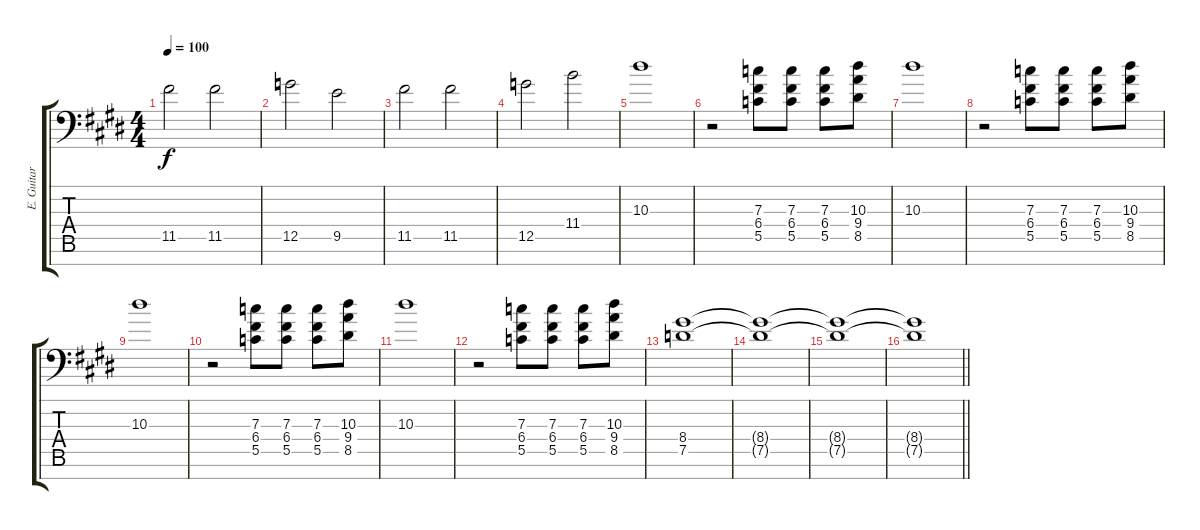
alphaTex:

\track ("E. Guitar I" "E. Guitar ") {instrument overdrivenguitar}
\staff {score tabs}
\tuning (D4 A3 F3 C3 G2 D2 A1) {hide}
\ts (4 4)
\tempo 100
\clef f4
\ks e
11.5.2{dy f} 11.5.2 |
12.5.2 9.5.2 |
11.5.2 11.5.2 |
12.5.2 11.4.2 |
10.3.1 |
r.2 (7.3 6.4 5.5).8 (7.3 6.4 5.5).8 (7.3 6.4 5.5).8 (10.3 9.4 8.5).8 |
10.3.1 |
r.2 (7.3 6.4 5.5).8 (7.3 6.4 5.5).8 (7.3 6.4 5.5).8 (10.3 9.4 8.5).8 |
10.3.1 |
r.2 (7.3 6.4 5.5).8 (7.3 6.4 5.5).8 (7.3 6.4 5.5).8 (10.3 9.4 8.5).8 |
10.3.1 |
r.2 (7.3 6.4 5.5).8 (7.3 6.4 5.5).8 (7.3 6.4 5.5).8 (10.3 9.4 8.5).8 |
(8.4 7.5).1 |
(8.4{t} 7.5{t}).1 |
(8.4{t} 7.5{t}).1 |
\barLineRight lightlight
(8.4{t} 7.5{t}).1
